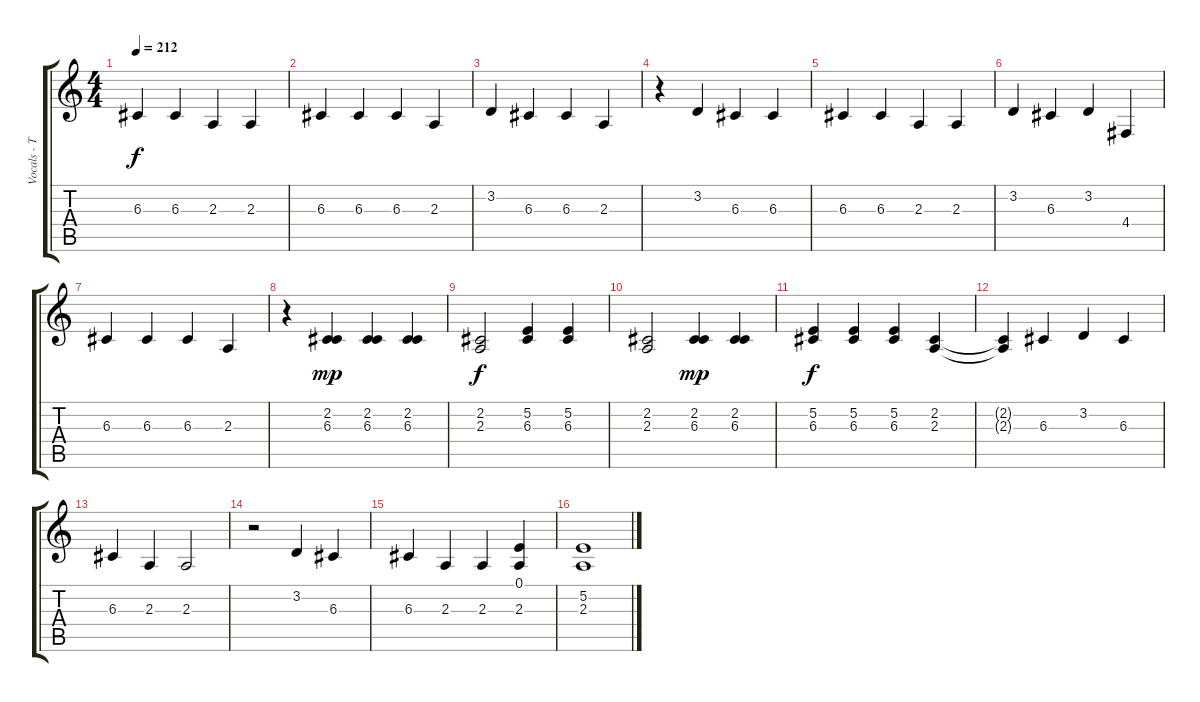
\track ("Vocals - Tom" "Vocals - T") {instrument tenorsax}
\staff {score tabs}
\tuning (E4 B3 G3 D3 A2 E2) {hide}
\ts (4 4)
\tempo 212
\clef g2
\ks c
6.3.4{dy f} 6.3.4 2.3.4 2.3.4 |
6.3.4 6.3.4 6.3.4 2.3.4 |
3.2.4 6.3.4 6.3.4 2.3.4 |
r.4 3.2.4 6.3.4 6.3.4 |
6.3.4 6.3.4 2.3.4 2.3.4 |
3.2.4 6.3.4 3.2.4 4.4.4 |
6.3.4 6.3.4 6.3.4 2.3.4 |
r.4 (2.2 6.3).4{dy mp} (2.2 6.3).4 (2.2 6.3).4 |
(2.2 2.3).2{dy f} (5.2 6.3).4 (5.2 6.3).4 |
(2.2 2.3).2 (2.2 6.3).4{dy mp} (2.2 6.3).4 |
(5.2 6.3).4{dy f} (5.2 6.3).4 (5.2 6.3).4 (2.2 2.3).4 |
(2.2{t} 2.3{t}).4 6.3.4 3.2.4 6.3.4 |
6.3.4 2.3.4 2.3.2 |
r.2 3.2.4 6.3.4 |
6.3.4 2.3.4 2.3.4 (0.1 2.3).4 |
(5.2 2.3).1
